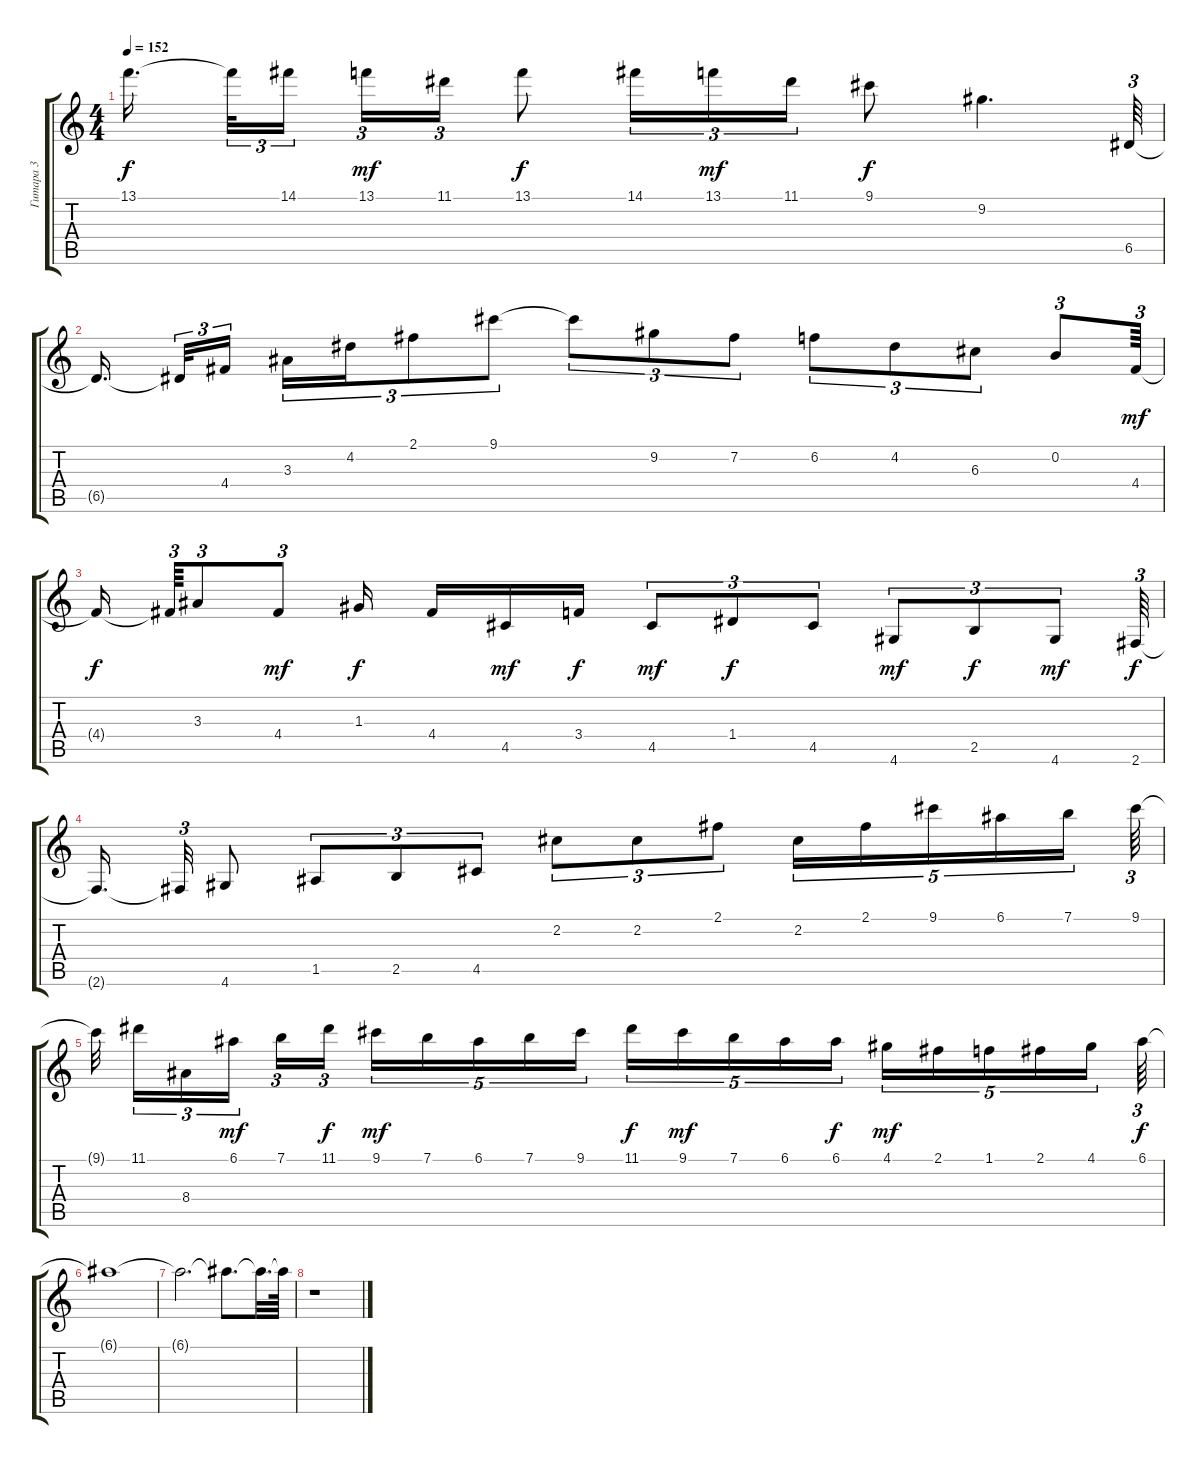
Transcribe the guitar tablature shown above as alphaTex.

\track ("Гитара 3" "Гитара 3") {instrument distortionguitar}
\staff {score tabs}
\tuning (E4 B3 G3 D3 A2 E2) {hide}
\ts (4 4)
\tempo 152
\clef g2
\ks c
13.1{t}.16{d dy f} 13.1{t}.32{tu (3 2)} 14.1.16{tu (3 2)} 13.1.16{tu (3 2) dy mf} 11.1.16{tu (3 2)} 13.1.8{dy f} 14.1.16{tu (3 2)} 13.1.16{tu (3 2) dy mf} 11.1.16{tu (3 2)} 9.1.8{dy f} 9.2.4{d} 6.5.64{tu (3 2)} |
6.5{t}.16{d} 6.5{t}.32{tu (3 2)} 4.4.16{tu (3 2)} 3.3.16{tu (3 2)} 4.2.16{tu (3 2)} 2.1.8{tu (3 2)} 9.1.8{tu (3 2)} 9.1{t}.8{tu (3 2)} 9.2.8{tu (3 2)} 7.2.8{tu (3 2)} 6.2.8{tu (3 2)} 4.2.8{tu (3 2)} 6.3.8{tu (3 2)} 0.2.8{tu (3 2)} 4.4.64{tu (3 2) dy mf} |
4.4{t}.16{dy f} 4.4{t}.64{tu (3 2)} 3.3.8{tu (3 2)} 4.4.8{tu (3 2) dy mf} 1.3.16{dy f} 4.4.16 4.5.16{dy mf} 3.4.16{dy f} 4.5.8{tu (3 2) dy mf} 1.4.8{tu (3 2) dy f} 4.5.8{tu (3 2)} 4.6.8{tu (3 2) dy mf} 2.5.8{tu (3 2) dy f} 4.6.8{tu (3 2) dy mf} 2.6.64{tu (3 2) dy f} |
2.6{t}.16{d} 2.6{t}.32{tu (3 2)} 4.6.8 1.5.8{tu (3 2)} 2.5.8{tu (3 2)} 4.5.8{tu (3 2)} 2.2.8{tu (3 2)} 2.2.8{tu (3 2)} 2.1.8{tu (3 2)} 2.2.16{tu (5 4)} 2.1.16{tu (5 4)} 9.1.16{tu (5 4)} 6.1.16{tu (5 4)} 7.1.16{tu (5 4)} 9.1.64{tu (3 2)} |
9.1{t}.32 11.1.16{tu (3 2)} 8.4.16{tu (3 2)} 6.1.16{tu (3 2) dy mf} 7.1.16{tu (3 2)} 11.1.16{tu (3 2) dy f} 9.1.16{tu (5 4) dy mf} 7.1.16{tu (5 4)} 6.1.16{tu (5 4)} 7.1.16{tu (5 4)} 9.1.16{tu (5 4)} 11.1.16{tu (5 4) dy f} 9.1.16{tu (5 4) dy mf} 7.1.16{tu (5 4)} 6.1.16{tu (5 4)} 6.1.16{tu (5 4) dy f} 4.1.16{tu (5 4) dy mf} 2.1.16{tu (5 4)} 1.1.16{tu (5 4)} 2.1.16{tu (5 4)} 4.1.16{tu (5 4)} 6.1.64{tu (3 2) dy f} |
6.1{t}.1 |
6.1{t}.2{d} 6.1{t}.8{d} 6.1{t}.32{d} 6.1{t}.64 |
r.1
